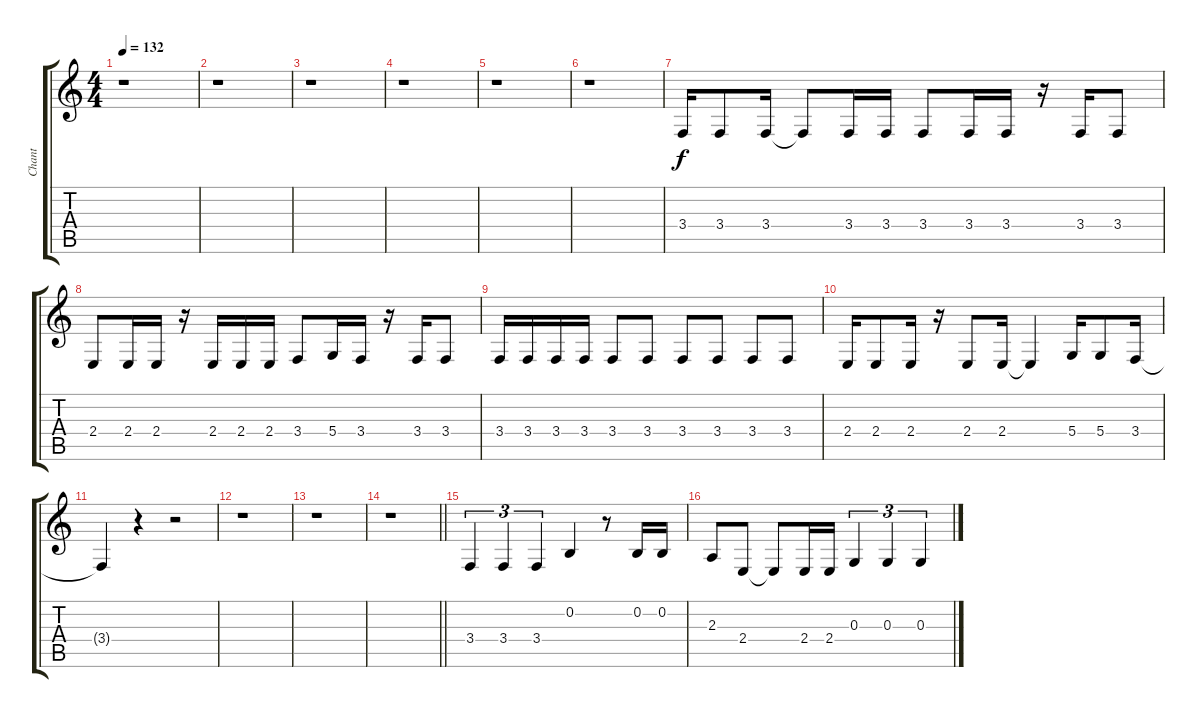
\track ("Chant" "Chant") {instrument tuba}
\staff {score tabs}
\tuning (E4 B3 G3 D3 A2 E2) {hide}
\ts (4 4)
\tempo 132
\clef g2
\ks c
r.1{dy f} |
r.1 |
r.1 |
r.1 |
r.1 |
r.1 |
3.4.16 3.4.8 3.4.16 3.4{t}.8 3.4.16 3.4.16 3.4.8 3.4.16 3.4.16 r.16 3.4.16 3.4.8 |
2.4.8 2.4.16 2.4.16 r.16 2.4.16 2.4.16 2.4.16 3.4.8 5.4.16 3.4.16 r.16 3.4.16 3.4.8 |
3.4.16 3.4.16 3.4.16 3.4.16 3.4.8 3.4.8 3.4.8 3.4.8 3.4.8 3.4.8 |
2.4.16 2.4.8 2.4.16 r.16 2.4.8 2.4.16 2.4{t}.4 5.4.16 5.4.8 3.4.16 |
3.4{t}.4 r.4 r.2 |
r.1 |
r.1 |
\barLineRight lightlight
r.1 |
3.4.4{tu (3 2)} 3.4.4{tu (3 2)} 3.4.4{tu (3 2)} 0.2.4 r.8 0.2.16 0.2.16 |
2.3.8 2.4.8 2.4{t}.8 2.4.16 2.4.16 0.3.4{tu (3 2)} 0.3.4{tu (3 2)} 0.3.4{tu (3 2)}
